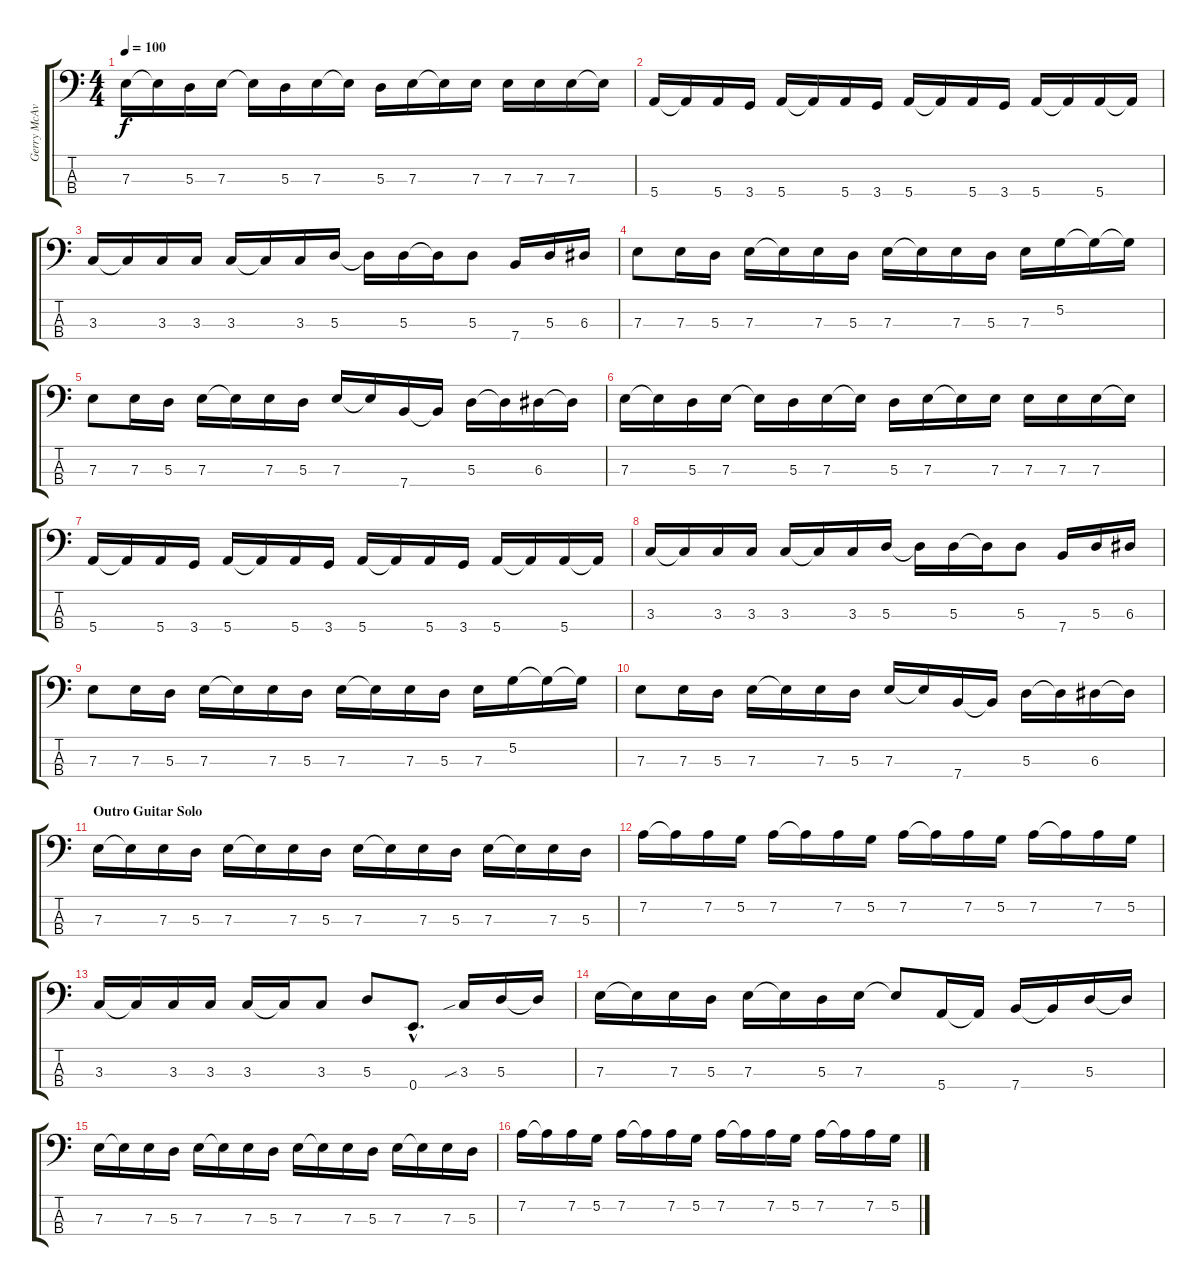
\track ("Gerry McAvoy" "Gerry McAv") {instrument electricbasspick}
\staff {score tabs}
\tuning (G2 D2 A1 E1) {hide}
\ts (4 4)
\tempo 100
\clef f4
\ks c
7.3.16{dy f} 7.3{t}.16 5.3.16 7.3.16 7.3{t}.16 5.3.16 7.3.16 7.3{t}.16 5.3.16 7.3.16 7.3{t}.16 7.3.16 7.3.16 7.3.16 7.3.16 7.3{t}.16 |
5.4.16 5.4{t}.16 5.4.16 3.4.16 5.4.16 5.4{t}.16 5.4.16 3.4.16 5.4.16 5.4{t}.16 5.4.16 3.4.16 5.4.16 5.4{t}.16 5.4.16 5.4{t}.16 |
3.3.16 3.3{t}.16 3.3.16 3.3.16 3.3.16 3.3{t}.16 3.3.16 5.3.16 5.3{t}.16 5.3.16 5.3{t}.16 5.3.8 7.4.16 5.3.16 6.3.16 |
7.3.8 7.3.16 5.3.16 7.3.16 7.3{t}.16 7.3.16 5.3.16 7.3.16 7.3{t}.16 7.3.16 5.3.16 7.3.16 5.2.16 5.2{t}.16 5.2{t}.16 |
7.3.8 7.3.16 5.3.16 7.3.16 7.3{t}.16 7.3.16 5.3.16 7.3.16 7.3{t}.16 7.4.16 7.4{t}.16 5.3.16 5.3{t}.16 6.3.16 6.3{t}.16 |
7.3.16 7.3{t}.16 5.3.16 7.3.16 7.3{t}.16 5.3.16 7.3.16 7.3{t}.16 5.3.16 7.3.16 7.3{t}.16 7.3.16 7.3.16 7.3.16 7.3.16 7.3{t}.16 |
5.4.16 5.4{t}.16 5.4.16 3.4.16 5.4.16 5.4{t}.16 5.4.16 3.4.16 5.4.16 5.4{t}.16 5.4.16 3.4.16 5.4.16 5.4{t}.16 5.4.16 5.4{t}.16 |
3.3.16 3.3{t}.16 3.3.16 3.3.16 3.3.16 3.3{t}.16 3.3.16 5.3.16 5.3{t}.16 5.3.16 5.3{t}.16 5.3.8 7.4.16 5.3.16 6.3.16 |
7.3.8 7.3.16 5.3.16 7.3.16 7.3{t}.16 7.3.16 5.3.16 7.3.16 7.3{t}.16 7.3.16 5.3.16 7.3.16 5.2.16 5.2{t}.16 5.2{t}.16 |
7.3.8 7.3.16 5.3.16 7.3.16 7.3{t}.16 7.3.16 5.3.16 7.3.16 7.3{t}.16 7.4.16 7.4{t}.16 5.3.16 5.3{t}.16 6.3.16 6.3{t}.16 |
\section ("" "Outro Guitar Solo")
7.3.16 7.3{t}.16 7.3.16 5.3.16 7.3.16 7.3{t}.16 7.3.16 5.3.16 7.3.16 7.3{t}.16 7.3.16 5.3.16 7.3.16 7.3{t}.16 7.3.16 5.3.16 |
7.2.16 7.2{t}.16 7.2.16 5.2.16 7.2.16 7.2{t}.16 7.2.16 5.2.16 7.2.16 7.2{t}.16 7.2.16 5.2.16 7.2.16 7.2{t}.16 7.2.16 5.2.16 |
3.3.16 3.3{t}.16 3.3.16 3.3.16 3.3.16 3.3{t}.16 3.3.8 5.3.8 0.4{hac}.8{d} 3.3{sib}.16 5.3.16 5.3{t}.16 |
7.3.16 7.3{t}.16 7.3.16 5.3.16 7.3.16 7.3{t}.16 5.3.16 7.3.16 7.3{t}.8 5.4.16 5.4{t}.16 7.4.16 7.4{t}.16 5.3.16 5.3{t}.16 |
7.3.16 7.3{t}.16 7.3.16 5.3.16 7.3.16 7.3{t}.16 7.3.16 5.3.16 7.3.16 7.3{t}.16 7.3.16 5.3.16 7.3.16 7.3{t}.16 7.3.16 5.3.16 |
7.2.16 7.2{t}.16 7.2.16 5.2.16 7.2.16 7.2{t}.16 7.2.16 5.2.16 7.2.16 7.2{t}.16 7.2.16 5.2.16 7.2.16 7.2{t}.16 7.2.16 5.2.16
